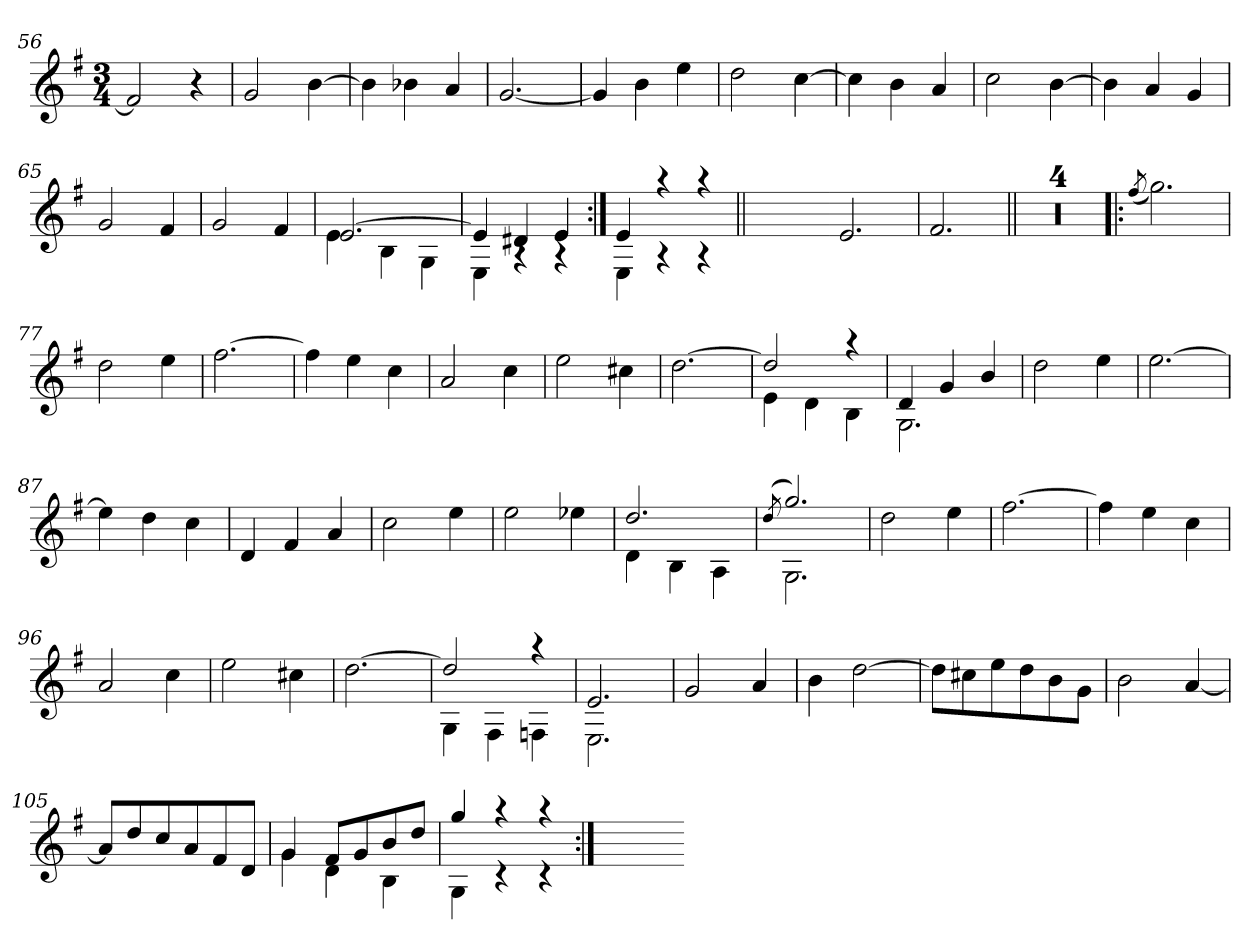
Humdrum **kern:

**kern
*part1
*staff1
*clefG2
*k[f#]
*G:
*M3/4
=56
2f#/]
4r
=57
2g/
[4b\
=58
4b\]
4b-X\
4a/
!!LO:LB:g=z
=59
[2.g/
=60
4g/]
4b\
4ee\
=61
2dd\
[4cc\
=62
4cc\]
4b\
4a/
=63
2cc\
[4b\
=64
4b\]
4a/
4g/
!!LO:LB:g=z
=65
2g/
4f#/
=66
2g/
4f#/
=67
*^
[>2.e/	4e\
.	4B\
.	4G\
=68	=68
4e/]	4E\
4d#X/	4rG
4e/	4rG
=69:|!	=69:|!
(<4e/	4E\
4raa	4rG
4raa	4rG
*v	*v
=69X1||
*stria0
2.ryy
!!LO:LB:g=z
=70-
*stria5
2.e/
=71
2.f#/
=72||
2.ryy
=73
2.ryy
=74
2.ryy
=75
2.ryy
!!LO:LB:g=z
=76!|:
(<8qff#/
2.gg\)
=77
2dd\
4ee\
=78
[2.ff#\
=79
4ff#\]
4ee\
4cc\
=80
2a/
4cc\
=81
2ee\
4cc#X\
!!LO:LB:g=z
=82
[2.dd\
=83
*^
2dd/]	4e\
.	4d\
4raa	4B\
=84	=84
4d/	2.G\
4g/	.
4b/	.
*v	*v
=85
2dd\
4ee\
=86
[2.ee\
=87
4ee\]
4dd\
4cc\
!!LO:LB:g=z
=88
4d/
4f#/
4a/
=89
2cc\
4ee\
=90
2ee\
4ee-X\
=91
*^
2.dd/	4d\
.	4B\
.	4A\
=92	=92
(<8qdd/	.
2.gg/)	2.G\
*v	*v
=93
2dd\
4ee\
!!LO:LB:g=z
=94
[2.ff#\
=95
4ff#\]
4ee\
4cc\
=96
2a/
4cc\
=97
2ee\
4cc#X\
=98
[2.dd\
!!LO:LB:g=z
=99
*^
2dd/]	4G\
.	4F#\
4raa	4Fn\
=100	=100
2.e/	2.E\
*v	*v
=101
2g/
4a/
=102
4b\
[2dd\
=103
8dd\L]
8cc#X\
8ee\
8dd\
8b\
8g\J
=104
2b\
[4a/
!!LO:LB:g=z
=105
8a/L]
8dd/
8cc/
8a/
8f#/
8d/J
=106
*^
4g/	4g\
8f#/L	4d\
8g/	.
8b/	4B\
8dd/J	.
=107	=107
4gg/	4G\
4raa	4rc
4raa	4rc
*v	*v
=108:|!
*stria0
2.ryy
=-
*-
